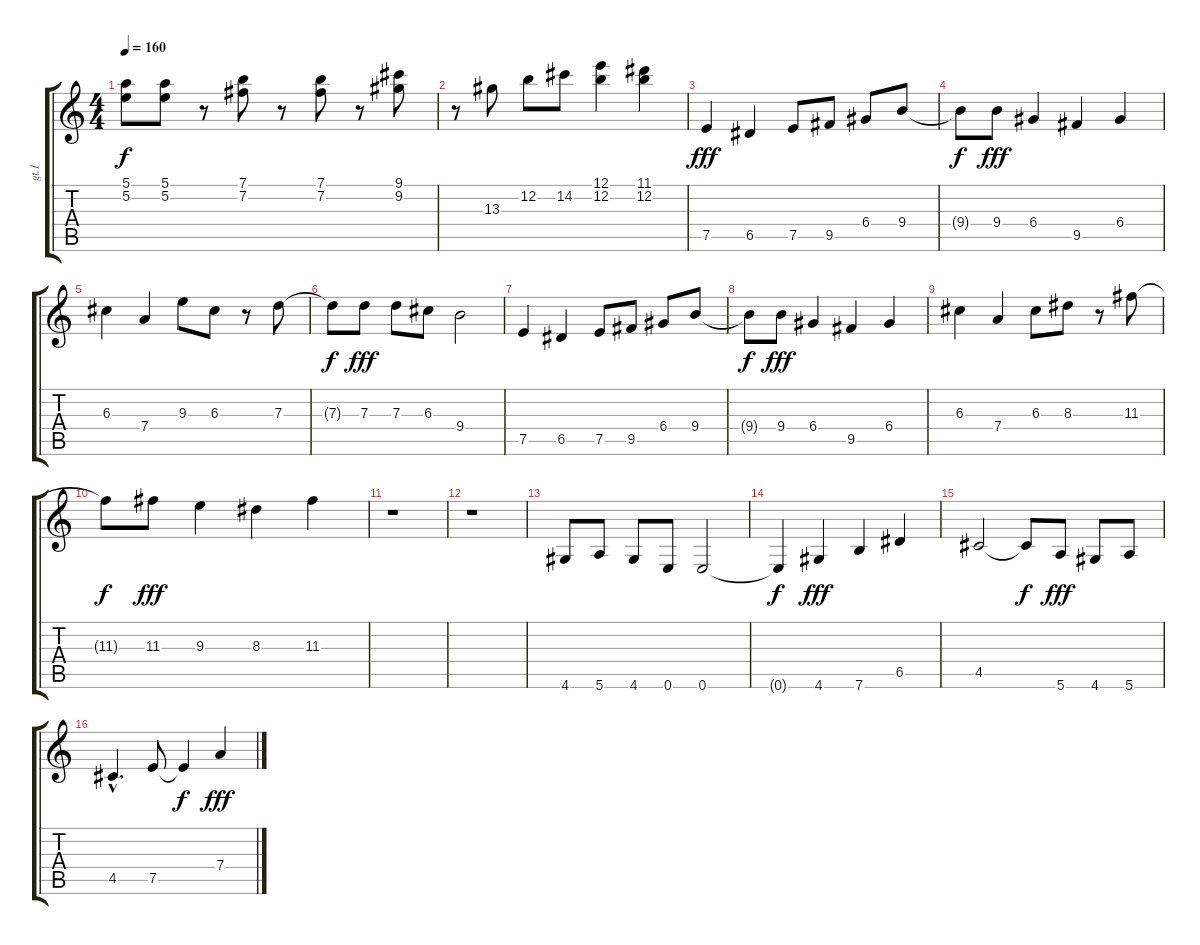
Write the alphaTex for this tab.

\track ("gt.1" "gt.1") {instrument distortionguitar}
\staff {score tabs}
\tuning (E4 B3 G3 D3 A2 E2) {hide}
\ts (4 4)
\tempo 160
\clef g2
\ks c
(5.1 5.2).8{dy f} (5.1 5.2).8 r.8 (7.1 7.2).8 r.8 (7.1 7.2).8 r.8 (9.1 9.2).8 |
r.8 13.3.8 12.2.8 14.2.8 (12.1 12.2).4 (11.1 12.2).4 |
7.5.4{dy fff} 6.5.4 7.5.8 9.5.8 6.4.8 9.4.8 |
9.4{t}.8{dy f} 9.4.8{dy fff} 6.4.4 9.5.4 6.4.4 |
6.3.4 7.4.4 9.3.8 6.3.8 r.8 7.3.8 |
7.3{t}.8{dy f} 7.3.8{dy fff} 7.3.8 6.3.8 9.4.2 |
7.5.4 6.5.4 7.5.8 9.5.8 6.4.8 9.4.8 |
9.4{t}.8{dy f} 9.4.8{dy fff} 6.4.4 9.5.4 6.4.4 |
6.3.4 7.4.4 6.3.8 8.3.8 r.8 11.3.8 |
11.3{t}.8{dy f} 11.3.8{dy fff} 9.3.4 8.3.4 11.3.4 |
r.1 |
r.1 |
4.6.8 5.6.8 4.6.8 0.6.8 0.6.2 |
0.6{t}.4{dy f} 4.6.4{dy fff} 7.6.4 6.5.4 |
4.5.2 4.5{t}.8{dy f} 5.6.8{dy fff} 4.6.8 5.6.8 |
4.5{hac}.4{d} 7.5.8 7.5{t}.4{dy f} 7.4.4{dy fff}
